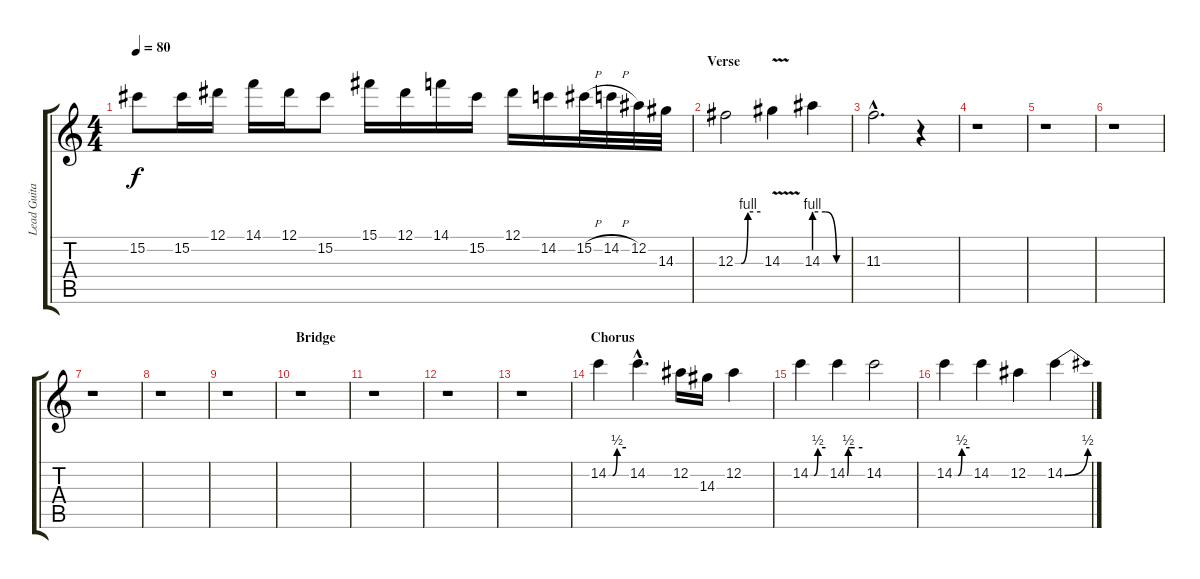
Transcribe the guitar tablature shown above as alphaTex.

\track ("Lead Guitar 1" "Lead Guita") {instrument distortionguitar}
\staff {score tabs}
\tuning (Eb4 Bb3 Gb3 Db3 Ab2 Db2) {hide}
\ts (4 4)
\tempo 80
\clef g2
\ks c
15.2.8{dy f} 15.2.16 12.1.16 14.1.16 12.1.16 15.2.8 15.1.16 12.1.16 14.1.16 15.2.16 12.1.16 14.2.16 15.2{h}.32 14.2{h}.32 12.2.32 14.3.32 |
\section ("" "Verse")
12.3{be (custom 0 0 14 0 30 4 60 4)}.2 14.3{v}.4 14.3{be (custom 0 4 20 4 40 0 60 0)}.4 |
11.3{hac}.2{d} r.4 |
r.1 |
r.1 |
r.1 |
r.1 |
r.1 |
r.1 |
\section ("" "Bridge")
r.1 |
r.1 |
r.1 |
r.1 |
\section ("" "Chorus")
14.2{be (custom 0 0 15 0 30 2 60 2)}.4 14.2{hac}.4{d} 12.2.16 14.3.16 12.2.4 |
14.2{be (custom 0 0 15 0 30 2 60 2)}.4 14.2{be (custom 0 0 5 2 15 2 30 2 60 2)}.4 14.2.2 |
14.2{be (custom 0 0 15 0 30 2 60 2)}.4 14.2.4 12.2.4 14.2{be (bend 0 0 60 2)}.4
